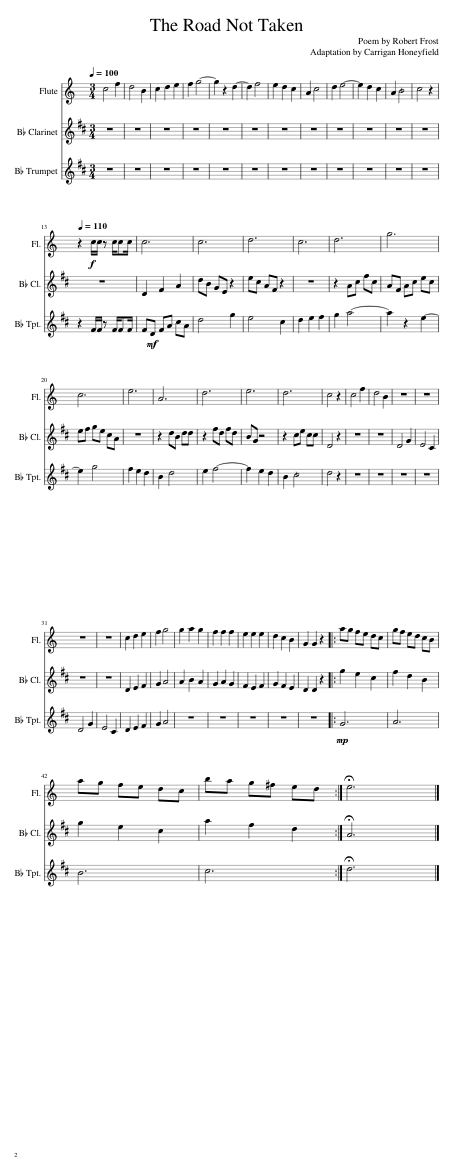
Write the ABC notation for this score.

X:1
%%score 1 2 3
L:1/8
Q:1/4=100
M:3/4
I:linebreak $
K:C
V:1 treble
V:2 treble transpose=-2
V:3 treble transpose=-2
V:1
 c4 f2 | d4 B2 | c2 d2 e2 | f2 g4- | g2 z2 d2- | %5
 d2 f4 | e2 d2 c2 | A2 c4 | d2 e4- | e2 d2 c2 | %10
 A2 B4 | c4 z2 |$[Q:1/4=110] z2!f! c/c/ z c/cc/ | c6 | c6 | %15
 d6 | c6 | d6 | g6 |$ c6 | %20
 e6 | A6 | d6 | e6 | d6 | %25
 c4 z2 | c4 f2 | d4 B2 | z6 | z6 |$ %30
 z6 | z6 | c2 d2 e2 | f2 g4 | g2 a2 g2 | %35
 f2 f2 f2 | e2 e2 e2 | d2 c2 B2 | G2 G2 z2 |: ag fe dc | %40
 gf ed cB |$ ag fe dc | ba g^f ed :| !fermata!e6 |] %44
V:2
[K:D] z6 | z6 | z6 | z6 | z6 | %5
 z6 | z6 | z6 | z6 | z6 | %10
 z6 | z6 |$ z6 | D2 F2 A2 | dB GE z2 | %15
 ec AF z2 | z6 | z2 Ac fc | AF Ac ec |$ ef ge cA | %20
 z6 | z2 dB dd | z2 fd fd | BG z4 | z2 ce cc | %25
 D4 z2 | z6 | z6 | D4 G2 | E4 C2 |$ %30
 z6 | z6 | D2 E2 F2 | G2 A4 | A2 B2 A2 | %35
 G2 A2 G2 | F2 E2 F2 | G2 F2 E2 | D2 D2 z2 |: g2 e2 c2 | %40
 f2 d2 B2 |$ g2 e2 c2 | a2 f2 d2 :| !fermata!A6 |] %44
V:3
[K:D] z6 | z6 | z6 | z6 | z6 | %5
 z6 | z6 | z6 | z6 | z6 | %10
 z6 | z6 |$ z2 F/F/ z F/FF/ | F!mf!D FA cA | d4 g2 | %15
 e4 c2 | d2 e2 f2 | g2 a4- | a2 z2 e2- |$ e2 g4 | %20
 f2 e2 d2 | B2 d4 | e2 f4- | f2 e2 d2 | B2 c4 | %25
 d4 z2 | z6 | z6 | z6 | z6 |$ %30
 D4 G2 | E4 C2 | D2 E2 F2 | G2 A4 | z6 | %35
 z6 | z6 | z6 | z6 |:!mp! G6 | %40
 A6 |$ B6 | c6 :| !fermata!d6 |] %44
